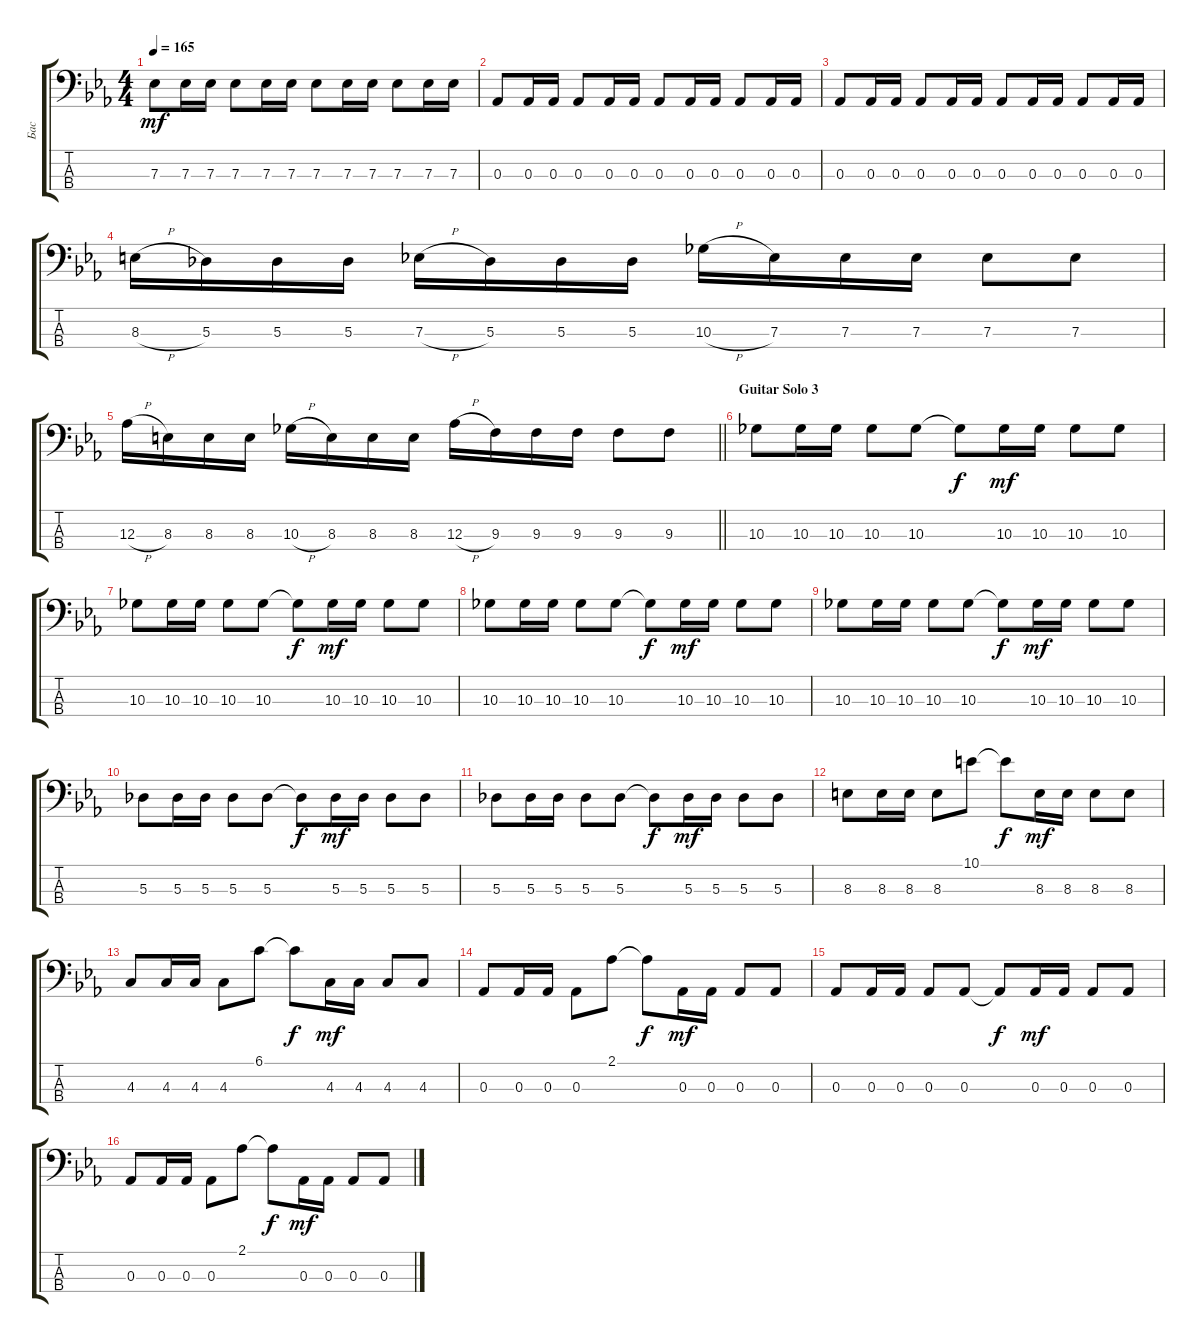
\track ("Бас" "Бас") {instrument electricbassfinger}
\staff {score tabs}
\tuning (Gb2 Db2 Ab1 Db1) {hide}
\ts (4 4)
\tempo 165
\clef f4
\ks cminor
7.3.8{dy mf} 7.3.16 7.3.16 7.3.8 7.3.16 7.3.16 7.3.8 7.3.16 7.3.16 7.3.8 7.3.16 7.3.16 |
0.3.8 0.3.16 0.3.16 0.3.8 0.3.16 0.3.16 0.3.8 0.3.16 0.3.16 0.3.8 0.3.16 0.3.16 |
0.3.8 0.3.16 0.3.16 0.3.8 0.3.16 0.3.16 0.3.8 0.3.16 0.3.16 0.3.8 0.3.16 0.3.16 |
8.3{h}.16 5.3.16 5.3.16 5.3.16 7.3{h}.16 5.3.16 5.3.16 5.3.16 10.3{h}.16 7.3.16 7.3.16 7.3.16 7.3.8 7.3.8 |
\barLineRight lightlight
12.3{h}.16 8.3.16 8.3.16 8.3.16 10.3{h}.16 8.3.16 8.3.16 8.3.16 12.3{h}.16 9.3.16 9.3.16 9.3.16 9.3.8 9.3.8 |
\section ("" "Guitar Solo 3")
10.3.8 10.3.16 10.3.16 10.3.8 10.3.8 10.3{t}.8{dy f} 10.3.16{dy mf} 10.3.16 10.3.8 10.3.8 |
10.3.8 10.3.16 10.3.16 10.3.8 10.3.8 10.3{t}.8{dy f} 10.3.16{dy mf} 10.3.16 10.3.8 10.3.8 |
10.3.8 10.3.16 10.3.16 10.3.8 10.3.8 10.3{t}.8{dy f} 10.3.16{dy mf} 10.3.16 10.3.8 10.3.8 |
10.3.8 10.3.16 10.3.16 10.3.8 10.3.8 10.3{t}.8{dy f} 10.3.16{dy mf} 10.3.16 10.3.8 10.3.8 |
5.3.8 5.3.16 5.3.16 5.3.8 5.3.8 5.3{t}.8{dy f} 5.3.16{dy mf} 5.3.16 5.3.8 5.3.8 |
5.3.8 5.3.16 5.3.16 5.3.8 5.3.8 5.3{t}.8{dy f} 5.3.16{dy mf} 5.3.16 5.3.8 5.3.8 |
8.3.8 8.3.16 8.3.16 8.3.8 10.1.8 10.1{t}.8{dy f} 8.3.16{dy mf} 8.3.16 8.3.8 8.3.8 |
4.3.8 4.3.16 4.3.16 4.3.8 6.1.8 6.1{t}.8{dy f} 4.3.16{dy mf} 4.3.16 4.3.8 4.3.8 |
0.3.8 0.3.16 0.3.16 0.3.8 2.1.8 2.1{t}.8{dy f} 0.3.16{dy mf} 0.3.16 0.3.8 0.3.8 |
0.3.8 0.3.16 0.3.16 0.3.8 0.3.8 0.3{t}.8{dy f} 0.3.16{dy mf} 0.3.16 0.3.8 0.3.8 |
0.3.8 0.3.16 0.3.16 0.3.8 2.1.8 2.1{t}.8{dy f} 0.3.16{dy mf} 0.3.16 0.3.8 0.3.8
